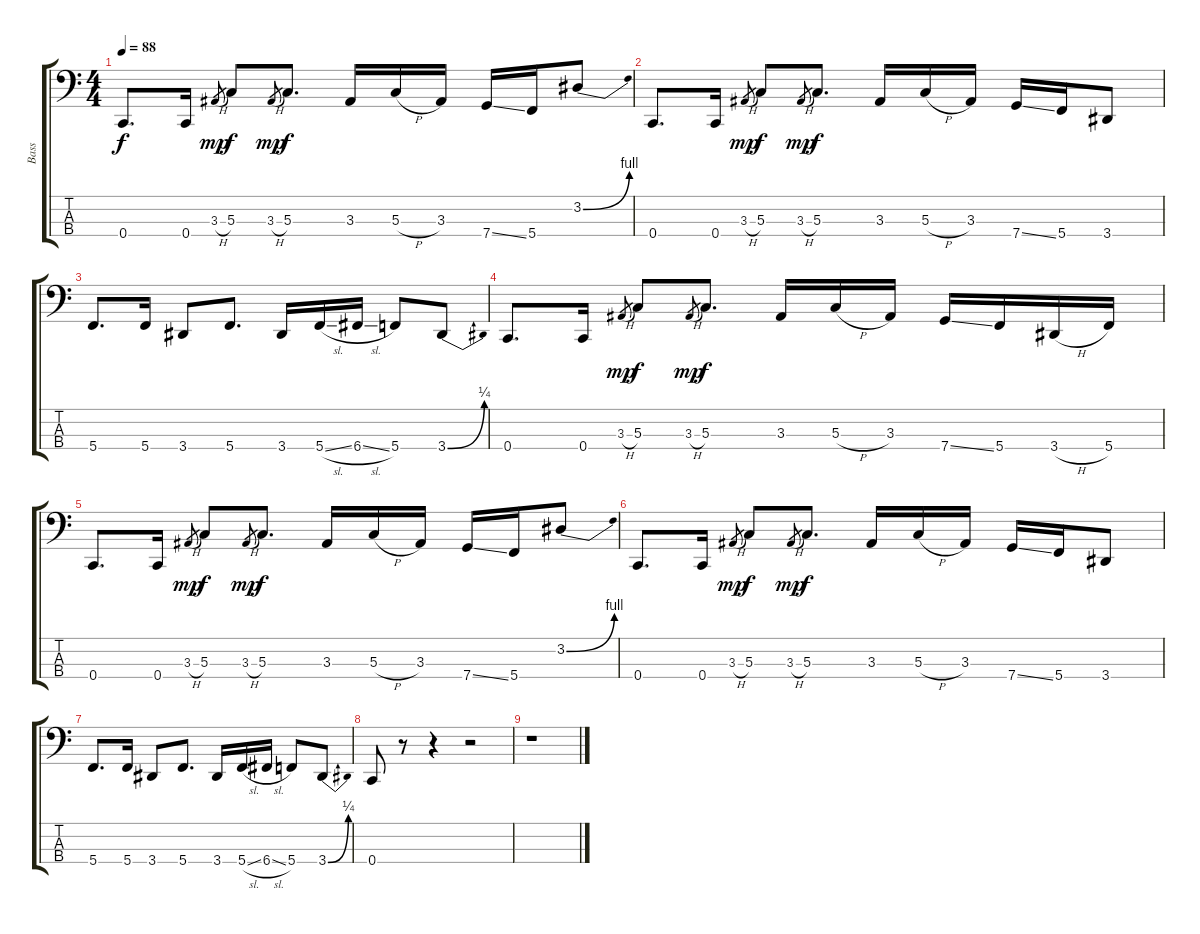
\track ("Bass" "Bass") {instrument electricbassfinger}
\staff {score tabs}
\tuning (F2 C2 G1 C1) {hide}
\ts (4 4)
\tempo 88
\clef f4
\ks c
0.4.8{d dy f} 0.4.16 3.3{h}.8{gr dy mp} 5.3.8{dy f} 3.3{h}.8{gr dy mp} 5.3.8{d dy f} 3.3.16 5.3{h}.16 3.3.16 7.4{ss}.16 5.4.16 3.2{be (bend 0 0 60 4)}.8 |
0.4.8{d} 0.4.16 3.3{h}.8{gr dy mp} 5.3.8{dy f} 3.3{h}.8{gr dy mp} 5.3.8{d dy f} 3.3.16 5.3{h}.16 3.3.16 7.4{ss}.16 5.4.16 3.4.8 |
5.4.8{d} 5.4.16 3.4.8 5.4.8{d} 3.4.16 5.4{sl}.16 6.4{sl}.16 5.4.8 3.4{be (bend 0 0 60 1)}.8 |
0.4.8{d} 0.4.16 3.3{h}.8{gr dy mp} 5.3.8{dy f} 3.3{h}.8{gr dy mp} 5.3.8{d dy f} 3.3.16 5.3{h}.16 3.3.16 7.4{ss}.16 5.4.16 3.4{h}.16 5.4.16 |
0.4.8{d} 0.4.16 3.3{h}.8{gr dy mp} 5.3.8{dy f} 3.3{h}.8{gr dy mp} 5.3.8{d dy f} 3.3.16 5.3{h}.16 3.3.16 7.4{ss}.16 5.4.16 3.2{be (bend 0 0 60 4)}.8 |
0.4.8{d} 0.4.16 3.3{h}.8{gr dy mp} 5.3.8{dy f} 3.3{h}.8{gr dy mp} 5.3.8{d dy f} 3.3.16 5.3{h}.16 3.3.16 7.4{ss}.16 5.4.16 3.4.8 |
5.4.8{d} 5.4.16 3.4.8 5.4.8{d} 3.4.16 5.4{sl}.16 6.4{sl}.16 5.4.8 3.4{be (bend 0 0 60 1)}.8 |
0.4.8 r.8 r.4 r.2 |
r.1
